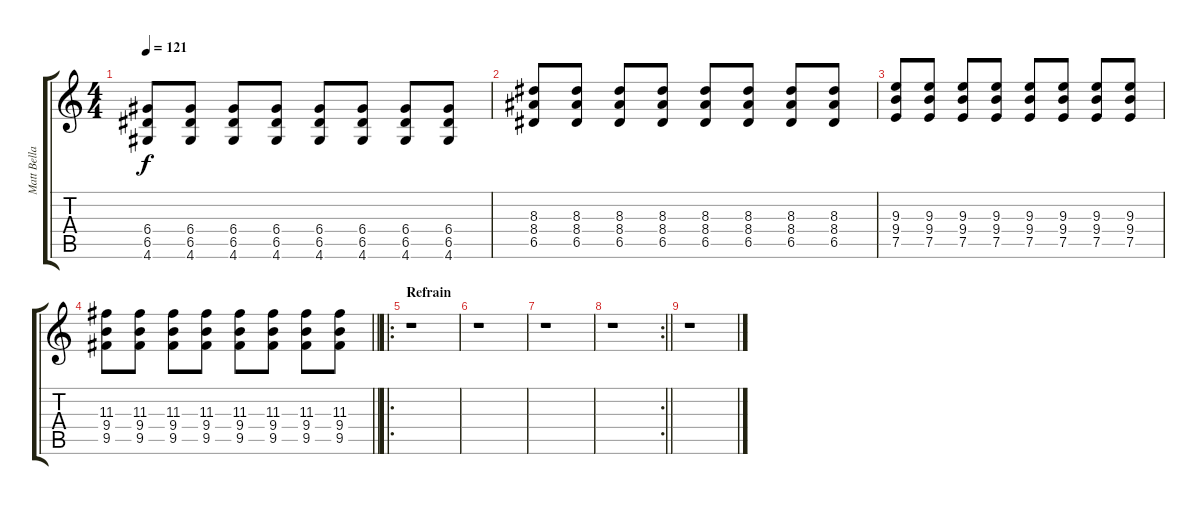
\track ("Matt Bellamy (Guitare)" "Matt Bella") {instrument electricguitarclean}
\staff {score tabs}
\tuning (E4 B3 G3 D3 A2 E2) {hide}
\ts (4 4)
\tempo 121
\clef g2
\ks c
(6.4 6.5 4.6).8{dy f} (6.4 6.5 4.6).8 (6.4 6.5 4.6).8 (6.4 6.5 4.6).8 (6.4 6.5 4.6).8 (6.4 6.5 4.6).8 (6.4 6.5 4.6).8 (6.4 6.5 4.6).8 |
(8.3 8.4 6.5).8 (8.3 8.4 6.5).8 (8.3 8.4 6.5).8 (8.3 8.4 6.5).8 (8.3 8.4 6.5).8 (8.3 8.4 6.5).8 (8.3 8.4 6.5).8 (8.3 8.4 6.5).8 |
(9.3 9.4 7.5).8 (9.3 9.4 7.5).8 (9.3 9.4 7.5).8 (9.3 9.4 7.5).8 (9.3 9.4 7.5).8 (9.3 9.4 7.5).8 (9.3 9.4 7.5).8 (9.3 9.4 7.5).8 |
\barLineRight lightlight
(11.3 9.4 9.5).8 (11.3 9.4 9.5).8 (11.3 9.4 9.5).8 (11.3 9.4 9.5).8 (11.3 9.4 9.5).8 (11.3 9.4 9.5).8 (11.3 9.4 9.5).8 (11.3 9.4 9.5).8 |
\ro
\section ("" "Refrain")
r.1 |
r.1 |
r.1 |
\rc 2
\barLineRight lightlight
r.1 |
r.1
